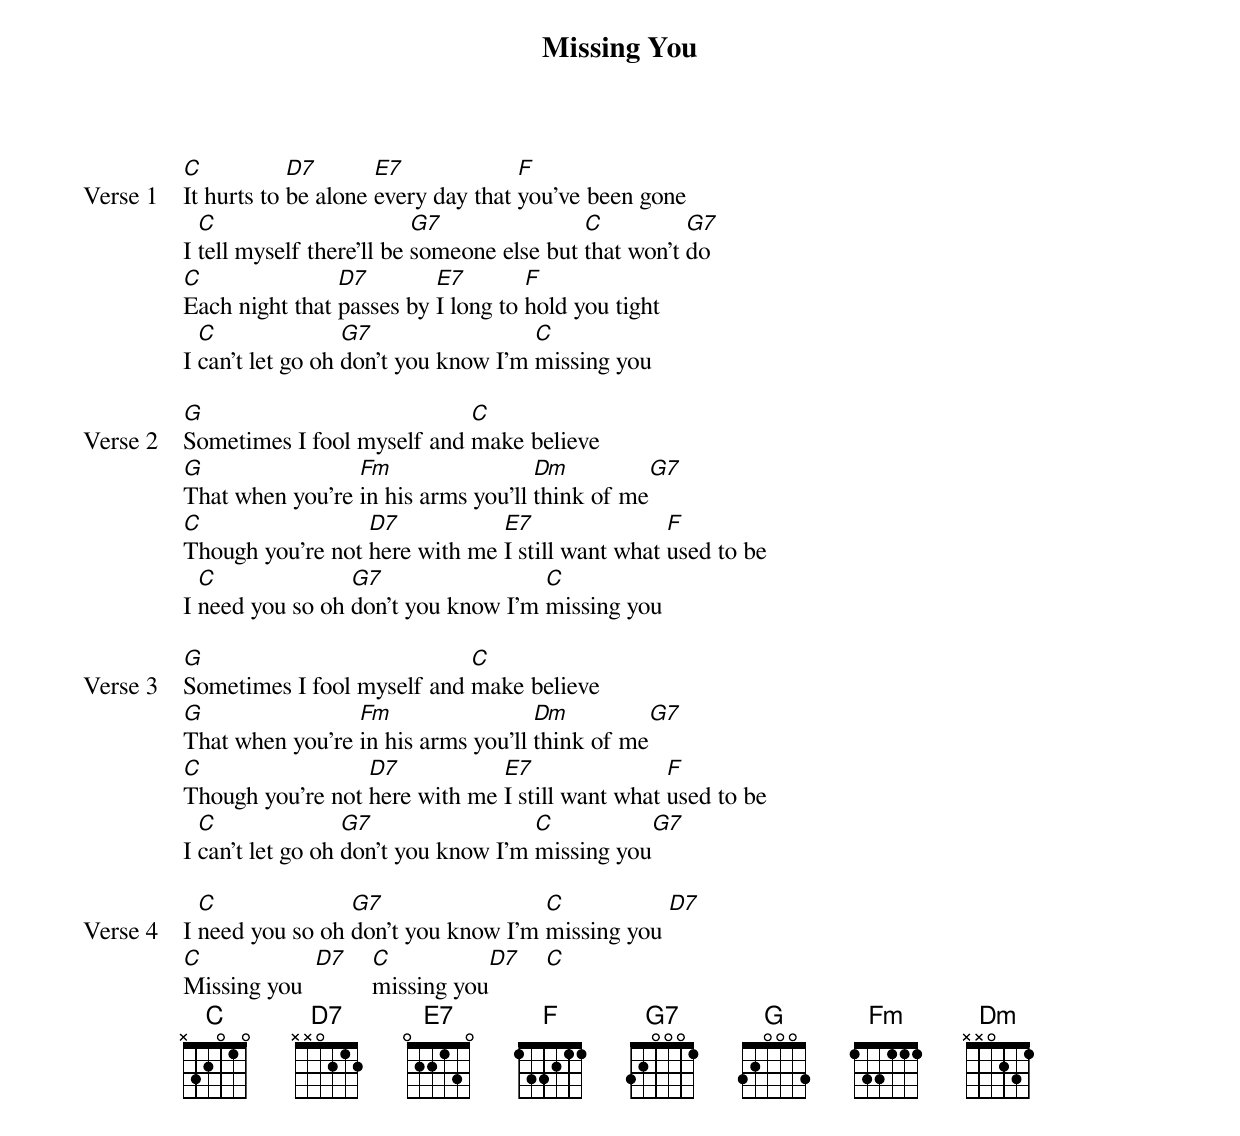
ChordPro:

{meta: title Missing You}
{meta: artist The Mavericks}
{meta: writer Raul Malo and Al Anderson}

{start_of_verse: Verse 1}
[C]It hurts to [D7]be alone [E7]every day that [F]you've been gone
I [C]tell myself there'll be [G7]someone else but [C]that won't [G7]do
[C]Each night that [D7]passes by [E7]I long to [F]hold you tight
I [C]can't let go oh [G7]don't you know I'm [C]missing you
{end_of_verse}

{start_of_verse: Verse 2}
[G]Sometimes I fool myself and [C]make believe
[G]That when you're [Fm]in his arms you'll [Dm]think of me[G7]
[C]Though you're not [D7]here with me [E7]I still want what [F]used to be
I [C]need you so oh [G7]don't you know I'm [C]missing you
{end_of_verse}

{start_of_verse: Verse 3}
[G]Sometimes I fool myself and [C]make believe
[G]That when you're [Fm]in his arms you'll [Dm]think of me[G7]
[C]Though you're not [D7]here with me [E7]I still want what [F]used to be
I [C]can't let go oh [G7]don't you know I'm [C]missing you[G7]
{end_of_verse}

{start_of_verse: Verse 4}
I [C]need you so oh [G7]don't you know I'm [C]missing you [D7]
[C]Missing you  [D7]    [C]missing you[D7]    [C]
{end_of_verse}
